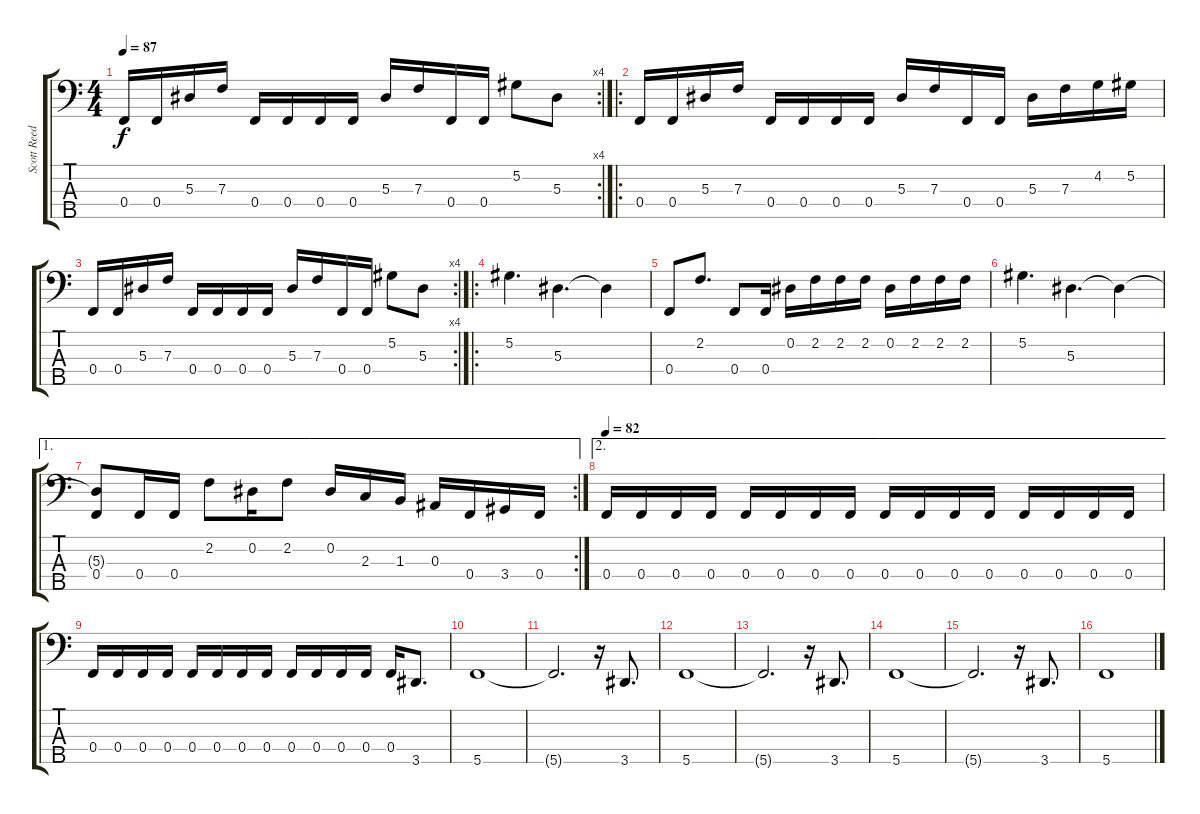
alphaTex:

\track ("Scott Reeder" "Scott Reed") {instrument electricbassfinger}
\staff {score tabs}
\tuning (Ab2 Eb2 Bb1 F1 C1) {hide}
\rc 4
\ts (4 4)
\tempo 87
\clef f4
\ks c
0.4.16{dy f} 0.4.16 5.3.16 7.3.16 0.4.16 0.4.16 0.4.16 0.4.16 5.3.16 7.3.16 0.4.16 0.4.16 5.2.8 5.3.8 |
\ro
0.4.16 0.4.16 5.3.16 7.3.16 0.4.16 0.4.16 0.4.16 0.4.16 5.3.16 7.3.16 0.4.16 0.4.16 5.3.16 7.3.16 4.2.16 5.2.16 |
\rc 4
0.4.16 0.4.16 5.3.16 7.3.16 0.4.16 0.4.16 0.4.16 0.4.16 5.3.16 7.3.16 0.4.16 0.4.16 5.2.8 5.3.8 |
\ro
5.2.4{d} 5.3.4{d} 5.3{t}.4 |
0.4.8 2.2.8{d} 0.4.8 0.4.16 0.2.16 2.2.16 2.2.16 2.2.16 0.2.16 2.2.16 2.2.16 2.2.16 |
5.2.4{d} 5.3.4{d} 5.3{t}.4 |
\ae 1
\rc 2
(5.3{t} 0.4).8 0.4.16 0.4.16 2.2.8 0.2.16 2.2.8 0.2.16 2.3.16 1.3.16 0.3.16 0.4.16 3.4.16 0.4.16 |
\ae 2
\tempo 82
0.4.16{volume 13} 0.4.16 0.4.16 0.4.16 0.4.16 0.4.16 0.4.16 0.4.16 0.4.16 0.4.16 0.4.16 0.4.16 0.4.16 0.4.16 0.4.16 0.4.16 |
0.4.16 0.4.16 0.4.16 0.4.16 0.4.16 0.4.16 0.4.16 0.4.16 0.4.16 0.4.16 0.4.16 0.4.16 0.4.16 3.5.8{d} |
5.5.1 |
5.5{t}.2{d} r.16 3.5.8{d} |
5.5.1 |
5.5{t}.2{d} r.16 3.5.8{d} |
5.5.1 |
5.5{t}.2{d} r.16 3.5.8{d} |
5.5.1
